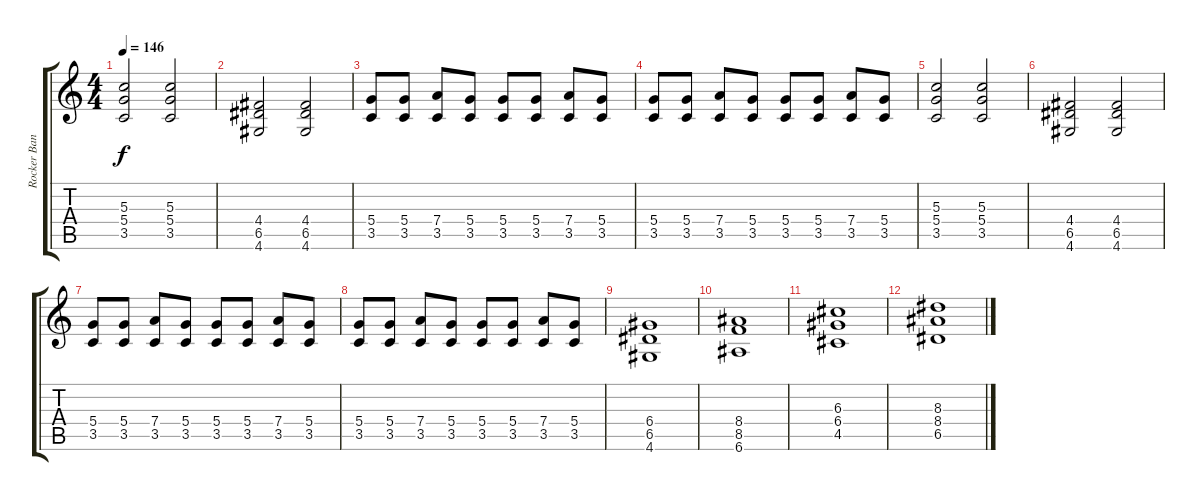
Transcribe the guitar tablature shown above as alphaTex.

\track ("Rocker Banjo" "Rocker Ban") {instrument distortionguitar}
\staff {score tabs}
\tuning (E4 B3 G3 D3 A2 E2) {hide}
\ts (4 4)
\tempo 146
\clef g2
\ks c
(5.3 5.4 3.5).2{dy f} (5.3 5.4 3.5).2 |
(4.4 6.5 4.6).2 (4.4 6.5 4.6).2 |
(5.4 3.5).8 (5.4 3.5).8 (7.4 3.5).8 (5.4 3.5).8 (5.4 3.5).8 (5.4 3.5).8 (7.4 3.5).8 (5.4 3.5).8 |
(5.4 3.5).8 (5.4 3.5).8 (7.4 3.5).8 (5.4 3.5).8 (5.4 3.5).8 (5.4 3.5).8 (7.4 3.5).8 (5.4 3.5).8 |
(5.3 5.4 3.5).2 (5.3 5.4 3.5).2 |
(4.4 6.5 4.6).2 (4.4 6.5 4.6).2 |
(5.4 3.5).8 (5.4 3.5).8 (7.4 3.5).8 (5.4 3.5).8 (5.4 3.5).8 (5.4 3.5).8 (7.4 3.5).8 (5.4 3.5).8 |
(5.4 3.5).8 (5.4 3.5).8 (7.4 3.5).8 (5.4 3.5).8 (5.4 3.5).8 (5.4 3.5).8 (7.4 3.5).8 (5.4 3.5).8 |
(6.4 6.5 4.6).1 |
(8.4 8.5 6.6).1 |
(6.3 6.4 4.5).1 |
(8.3 8.4 6.5).1
